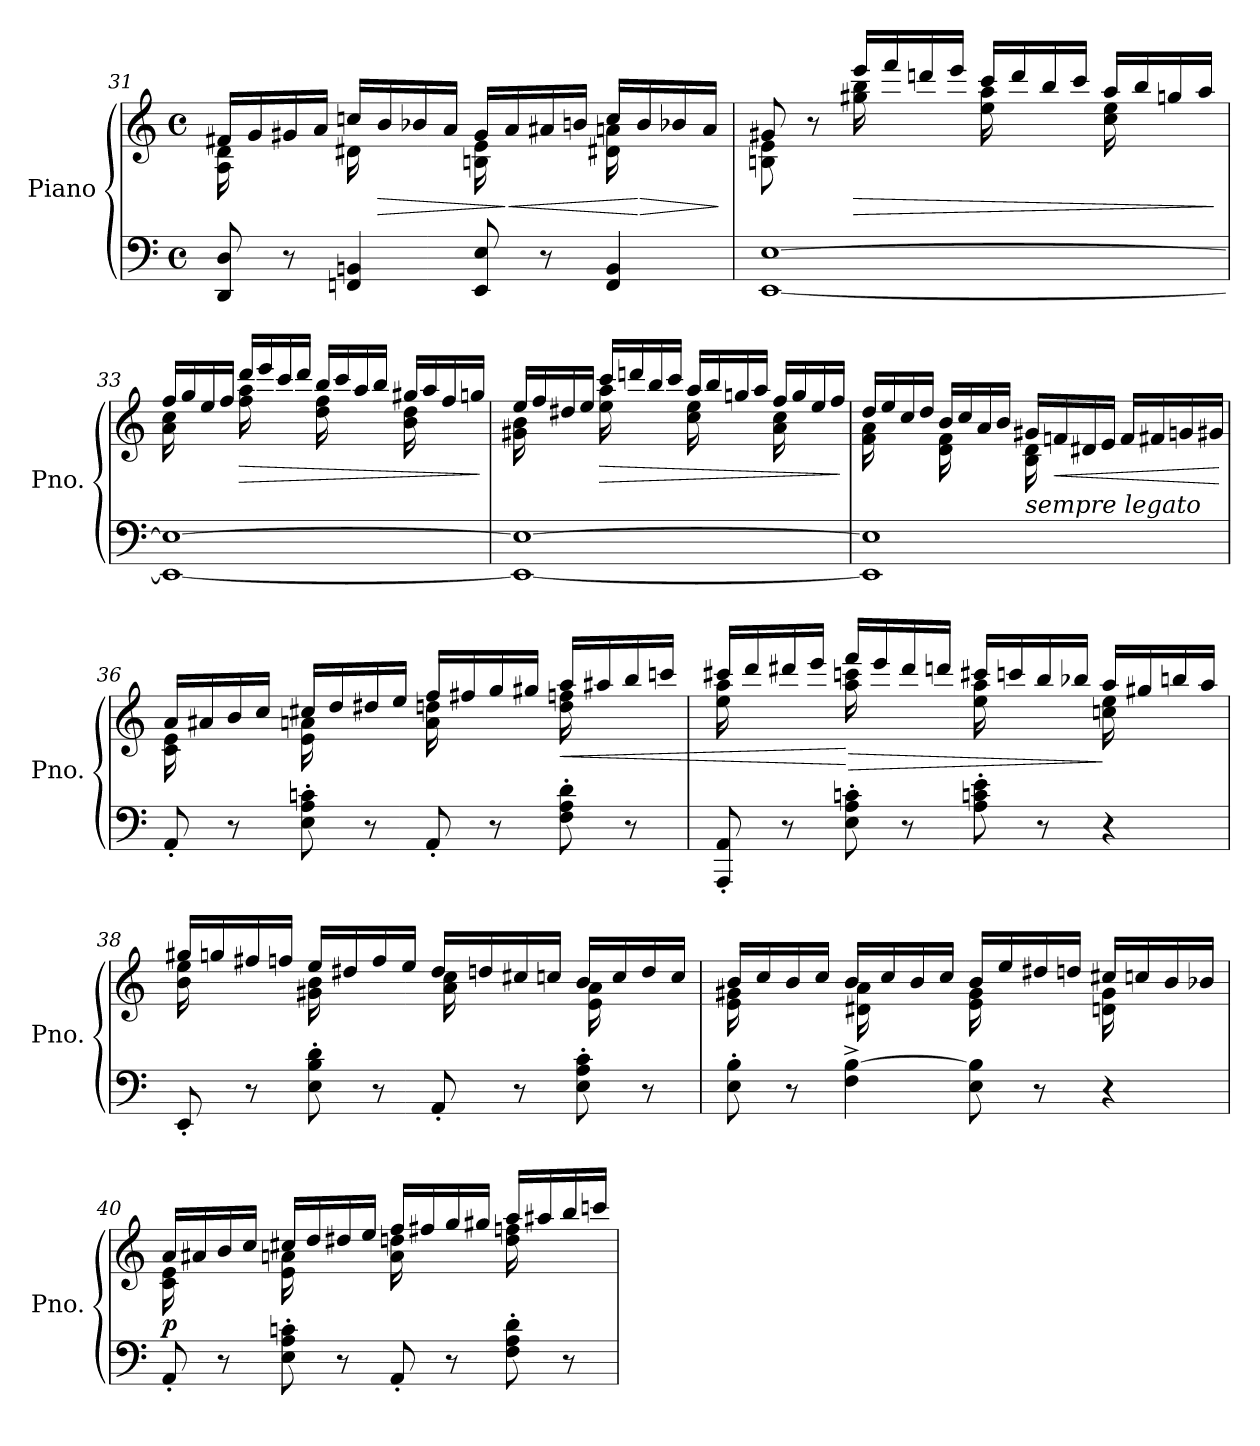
**kern	**kern	**dynam
*part1	*part1	*part1
*staff2	*staff1	*staff1/2
*I"Piano	*	*
*I'Pno.	*	*
*clefF4	*clefG2	*
*k[]	*k[]	*
*M4/4	*M4/4	*
*met(c)	*met(c)	*
=31	=31	=31
*	*^	*
8DD/ 8D/	16f#X/LL	16A\ 16d\	.
.	16g/	8.ryy	.
8r	16g#X/	.	.
.	16a/JJ	.	.
4FFn/ 4BBn/	16ccn/LL	16d#X\	.
!	!	!	!LO:HP:b
.	16b/	8.ryy	>
.	16b-X/	.	.
.	16a/JJ	.	.
8EE/ 8E/	16g#/LL	16Bn\ 16e\	.
!	!	!	!LO:HP:n=1:b
.	16a/	8.ryy	] <
8r	16a#X/	.	.
.	16bn/JJ	.	.
4FF/ 4BB/	16cc/LL	16d#X\ 16an\	.
!	!	!	!LO:HP:n=1:b
.	16b/	8.ryy	[ >
.	16b-X/	.	.
.	16a/JJ	.	.
*	*v	*v	*
.	.	]
=32	=32	=32
*	*^	*
[1EE [1E	8g#X/	8Bn\ 8e\	.
.	8r	8ryy	.
!	!	!	!LO:HP:b
.	16eee/LL	16gg#X\ 16bb\	>
.	16fff/	8.ryy	.
.	16dddn/	.	.
.	16eee/JJ	.	.
.	16ccc/LL	16ee\ 16aa\	.
.	16ddd/	8.ryy	.
.	16bb/	.	.
.	16ccc/JJ	.	.
.	16aa/LL	16cc\ 16ee\	.
.	16bb/	8.ryy	.
.	16ggn/	.	.
.	16aa/JJ	.	.
*	*v	*v	*
.	.	]
!!LO:LB:g=z
=33	=33	=33
*	*^	*
1EE_ 1E_	16ff/LL	16a\ 16cc\	.
.	16gg/	8.ryy	.
.	16ee/	.	.
.	16ff/JJ	.	.
!	!	!	!LO:HP:b
.	16ddd/LL	16ff\ 16aa\	>
.	16eee/	8.ryy	.
.	16ccc/	.	.
.	16ddd/JJ	.	.
.	16bb/LL	16dd\ 16ff\	.
.	16ccc/	8.ryy	.
.	16aa/	.	.
.	16bb/JJ	.	.
.	16gg#X/LL	16b\ 16dd\	.
.	16aa/	8.ryy	.
.	16ff/	.	.
.	16ggn/JJ	.	.
*	*v	*v	*
.	.	]
=34	=34	=34
*	*^	*
1EE_ 1E_	16ee/LL	16g#X\ 16b\	.
.	16ff/	8.ryy	.
.	16dd#X/	.	.
.	16ee/JJ	.	.
!	!	!	!LO:HP:b
.	16ccc/LL	16ee\ 16aa\	>
.	16dddn/	8.ryy	.
.	16bb/	.	.
.	16ccc/JJ	.	.
.	16aa/LL	16cc\ 16ee\	.
.	16bb/	8.ryy	.
.	16ggn/	.	.
.	16aa/JJ	.	.
.	16ff/LL	16a\ 16cc\	.
.	16gg/	8.ryy	.
.	16ee/	.	.
.	16ff/JJ	.	.
*	*v	*v	*
.	.	]
=35	=35	=35
*	*^	*
1EE] 1E]	16dd/LL	16f\ 16a\	.
.	16ee/	8.ryy	.
.	16cc/	.	.
.	16dd/JJ	.	.
.	16b/LL	16d\ 16f\	.
.	16cc/	8.ryy	.
.	16a/	.	.
.	16b/JJ	.	.
!	!LO:TX:b:i:t=sempre legato	!	!
.	16g#X/LL	16B\ 16d\	.
!	!	!	!LO:HP:b
.	16fn/	4..ryy	<
.	16d#X/	.	.
.	16e/JJ	.	.
.	16f/LL	.	.
.	16f#X/	.	.
.	16gn/	.	.
.	16g#X/JJ	.	.
*	*v	*v	*
.	.	[
!!LO:PB:g=z
=36	=36	=36
*	*^	*
8AA'/	16a/LL	16c\ 16e\	.
.	16a#X/	8.ryy	.
8r	16b/	.	.
.	16cc/JJ	.	.
8E\' 8A\' 8cn\'	16cc#X/LL	16e\ 16an\	.
.	16dd/	8.ryy	.
8r	16dd#X/	.	.
.	16ee/JJ	.	.
8AA'/	16ff/LL	16a\ 16ddn\	.
.	16ff#X/	8.ryy	.
8r	16gg/	.	.
.	16gg#X/JJ	.	.
!	!	!	!LO:HP:b
8F\' 8A\' 8d\'	16aa/LL	16dd\ 16ffn\	<
.	16aa#X/	8.ryy	.
8r	16bb/	.	.
.	16cccn/JJ	.	.
=37	=37	=37	=37
8AAA/' 8AA/'	16ccc#X/LL	16ee\ 16aa\	.
.	16ddd/	8.ryy	.
8r	16ddd#X/	.	.
.	16eee/JJ	.	.
!	!	!	!LO:HP:n=1:b
8E\' 8A\' 8cn\'	16fff/LL	16aa\ 16cccn\	[ >
.	16eee/	8.ryy	.
8r	16ddd#/	.	.
.	16dddn/JJ	.	.
8A\' 8cn\' 8e\'	16ccc#X/LL	16ee\ 16aa\	.
.	16cccn/	8.ryy	.
8r	16bb/	.	.
.	16bb-X/JJ	.	.
4r	16aa/LL	16ccn\ 16ee\	]
.	16gg#X/	8.ryy	.
.	16bbn/	.	.
.	16aa/JJ	.	.
=38	=38	=38	=38
8EE'/	16gg#X/LL	16b\ 16ee\	.
.	16ggn/	8.ryy	.
8r	16ff#X/	.	.
.	16ffn/JJ	.	.
8E\' 8B\' 8d\'	16ee/LL	16g#X\ 16b\	.
.	16dd#X/	8.ryy	.
8r	16ff/	.	.
.	16ee/JJ	.	.
8AA'/	16dd#/LL	16a\ 16cc\	.
.	16ddn/	8.ryy	.
8r	16cc#X/	.	.
.	16ccn/JJ	.	.
8E\' 8A\' 8c\'	16b/LL	16e\ 16a\	.
.	16cc/	8.ryy	.
8r	16dd/	.	.
.	16cc/JJ	.	.
!!LO:LB:g=z	!!
=39	=39	=39	=39
8E\' 8B\'	16b/LL	16e\ 16g#X\	.
.	16cc/	8.ryy	.
8r	16b/	.	.
.	16cc/JJ	.	.
4F\^ [4B\^	16b/LL	16d#X\ 16a\	.
.	16cc/	8.ryy	.
.	16b/	.	.
.	16cc/JJ	.	.
8E\ 8B\]	16b/LL	16e\ 16g#\	.
.	16ee/	8.ryy	.
8r	16dd#X/	.	.
.	16ddn/JJ	.	.
4r	16cc#X/LL	16dn\ 16g#\	.
.	16ccn/	8.ryy	.
.	16b/	.	.
.	16b-X/JJ	.	.
=40	=40	=40	=40
!	!	!	!LO:DY:b
8AA'/	16a/LL	16c\ 16e\	p
.	16a#X/	8.ryy	.
8r	16b/	.	.
.	16cc/JJ	.	.
8E\' 8A\' 8cn\'	16cc#X/LL	16e\ 16an\	.
.	16dd/	8.ryy	.
8r	16dd#X/	.	.
.	16ee/JJ	.	.
8AA'/	16ff/LL	16a\ 16ddn\	.
.	16ff#X/	8.ryy	.
8r	16gg/	.	.
.	16gg#X/JJ	.	.
8F\' 8A\' 8d\'	16aa/LL	16dd\ 16ffn\	.
.	16aa#X/	8.ryy	.
8r	16bb/	.	.
.	16cccn/JJ	.	.
*	*v	*v	*
=	=	=
*-	*-	*-
